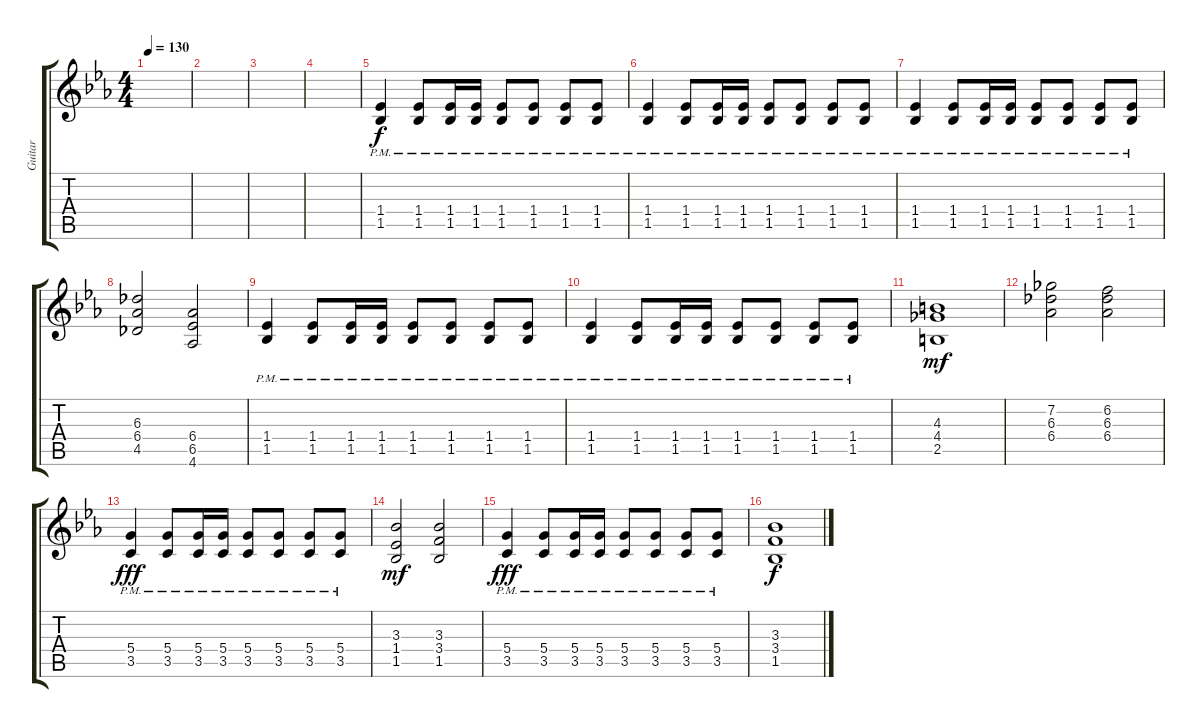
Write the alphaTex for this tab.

\track ("Guitar" "Guitar") {instrument acousticguitarsteel}
\staff {score tabs}
\tuning (E4 B3 G3 D3 A2 E2) {hide}
\ts (4 4)
\tempo 130
\clef g2
\ks cminor
|
|
|
|
(1.4{pm} 1.5{pm}).4{dy f} (1.4{pm} 1.5{pm}).8 (1.4{pm} 1.5{pm}).16 (1.4{pm} 1.5{pm}).16 (1.4{pm} 1.5{pm}).8 (1.4{pm} 1.5{pm}).8 (1.4{pm} 1.5{pm}).8 (1.4{pm} 1.5{pm}).8 |
(1.4{pm} 1.5{pm}).4 (1.4{pm} 1.5{pm}).8 (1.4{pm} 1.5{pm}).16 (1.4{pm} 1.5{pm}).16 (1.4{pm} 1.5{pm}).8 (1.4{pm} 1.5{pm}).8 (1.4{pm} 1.5{pm}).8 (1.4{pm} 1.5{pm}).8 |
(1.4{pm} 1.5{pm}).4 (1.4{pm} 1.5{pm}).8 (1.4{pm} 1.5{pm}).16 (1.4{pm} 1.5{pm}).16 (1.4{pm} 1.5{pm}).8 (1.4{pm} 1.5{pm}).8 (1.4{pm} 1.5{pm}).8 (1.4{pm} 1.5{pm}).8 |
(6.3 6.4 4.5).2 (6.4 6.5 4.6).2 |
(1.4{pm} 1.5{pm}).4 (1.4{pm} 1.5{pm}).8 (1.4{pm} 1.5{pm}).16 (1.4{pm} 1.5{pm}).16 (1.4{pm} 1.5{pm}).8 (1.4{pm} 1.5{pm}).8 (1.4{pm} 1.5{pm}).8 (1.4{pm} 1.5{pm}).8 |
(1.4{pm} 1.5{pm}).4 (1.4{pm} 1.5{pm}).8 (1.4{pm} 1.5{pm}).16 (1.4{pm} 1.5{pm}).16 (1.4{pm} 1.5{pm}).8 (1.4{pm} 1.5{pm}).8 (1.4{pm} 1.5{pm}).8 (1.4{pm} 1.5{pm}).8 |
(4.3 4.4 2.5).1{dy mf} |
(7.2 6.3 6.4).2 (6.2 6.3 6.4).2 |
(5.4{pm} 3.5{pm}).4{dy fff} (5.4{pm} 3.5{pm}).8 (5.4{pm} 3.5{pm}).16 (5.4{pm} 3.5{pm}).16 (5.4{pm} 3.5{pm}).8 (5.4{pm} 3.5{pm}).8 (5.4{pm} 3.5{pm}).8 (5.4{pm} 3.5{pm}).8 |
(3.3 1.4 1.5).2{dy mf} (3.3 3.4 1.5).2 |
(5.4{pm} 3.5{pm}).4{dy fff} (5.4{pm} 3.5{pm}).8 (5.4{pm} 3.5{pm}).16 (5.4{pm} 3.5{pm}).16 (5.4{pm} 3.5{pm}).8 (5.4{pm} 3.5{pm}).8 (5.4{pm} 3.5{pm}).8 (5.4{pm} 3.5{pm}).8 |
(3.3 3.4 1.5).1{dy f}
